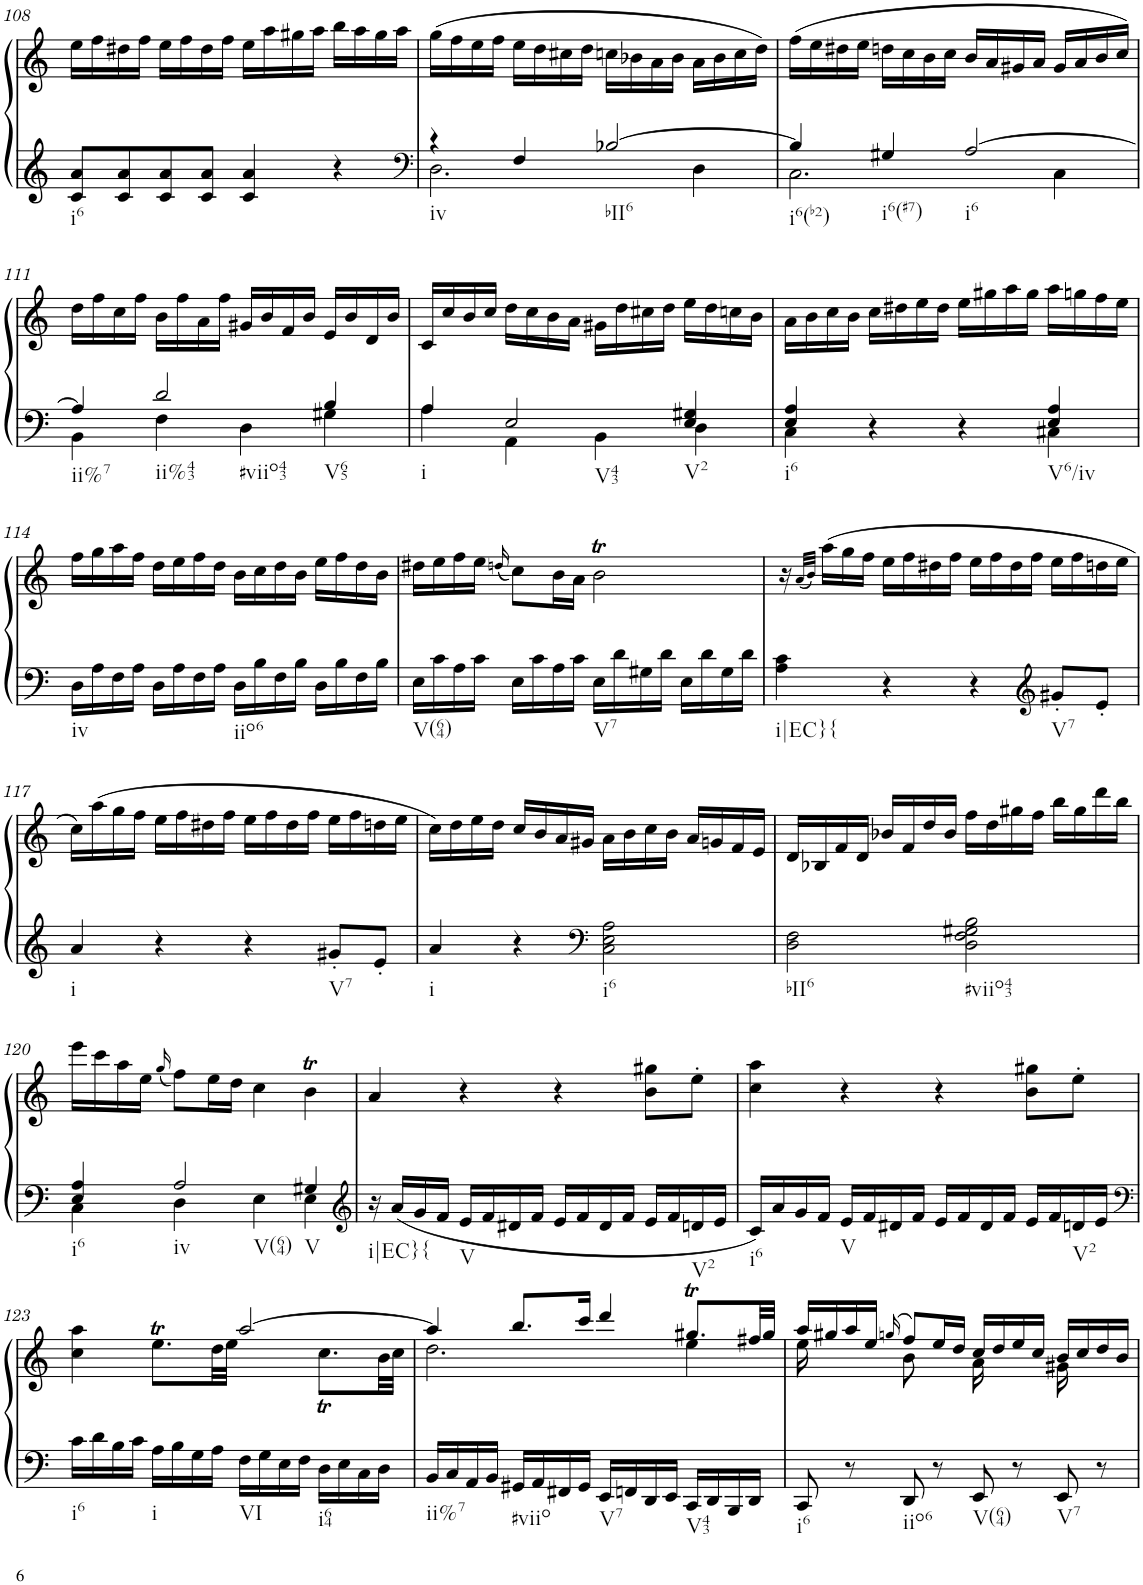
**kern	**kern
*part1	*part1
*staff2	*staff1
*I"Piano	*
*I'Pno.	*
!!LO:PB:g=z
*clefG2	*clefG2
*k[]	*k[]
*M4/4	*M4/4
*met(c)	*met(c)
=108	=108
!LO:TX:b:t=i6	!
8c/ 8a/L	16ee\LL
.	16ff\
8c/ 8a/	16dd#X\
.	16ff\JJ
8c/ 8a/	16ee\LL
.	16ff\
8c/ 8a/J	16dd#\
.	16ff\JJ
4c/ 4a/	16ee\LL
.	16aa\
.	16gg#X\
.	16aa\JJ
4r	16bb\LL
.	16aa\
.	16gg#\
.	16aa\JJ
=109	=109
*clefF4	*
*^	*
!LO:TX:b:t=iv	!	!
4r	2.D\	(16gg\LL
.	.	16ff\
.	.	16ee\
.	.	16ff\JJ
4F/	.	16ee\LL
.	.	16dd\
.	.	16cc#X\
.	.	16dd\JJ
!LO:TX:b:t=bII6	!	!
[2B-X/	.	16ccn\LL
.	.	16b-X\
.	.	16a\
.	.	16b-\JJ
.	4D\	16a\LL
.	.	16b-\
.	.	16cc\
.	.	16dd\JJ)
=110	=110	=110
!LO:TX:b:t=i6(b2)	!	!
4B-/]	2.C\	(16ff\LL
.	.	16ee\
.	.	16dd#X\
.	.	16ee\JJ
!LO:TX:b:t=i6(#7)	!	!
4G#X/	.	16ddn\LL
.	.	16cc\
.	.	16b\
.	.	16cc\JJ
!LO:TX:b:t=i6	!	!
[2A/	.	16b/LL
.	.	16a/
.	.	16g#X/
.	.	16a/JJ
.	4C\	16g#/LL
.	.	16a/
.	.	16b/
.	.	16cc/JJ)
!!LO:LB:g=z
=111	=111	=111
!LO:TX:b:t=ii%7	!	!
4A/]	4BB\	16dd\LL
.	.	16ff\
.	.	16cc\
.	.	16ff\JJ
!LO:TX:b:t=ii%43	!	!
!LO:TX:b:t=#viio43	!	!
2d/	4F\	16b\LL
.	.	16ff\
.	.	16a\
.	.	16ff\JJ
.	4D\	16g#X/LL
.	.	16b/
.	.	16f/
.	.	16b/JJ
!LO:TX:b:t=V65	!	!
4B/	4G#X\	16e/LL
.	.	16b/
.	.	16d/
.	.	16b/JJ
=112	=112	=112
!LO:TX:b:t=i	!	!
4A/	4A\	16c/LL
.	.	16cc/
.	.	16b/
.	.	16cc/JJ
!LO:TX:b:t=V43	!	!
2E/	4AA\	16dd\LL
.	.	16cc\
.	.	16b\
.	.	16a\JJ
.	4BB\	16g#X\LL
.	.	16dd\
.	.	16cc#X\
.	.	16dd\JJ
!LO:TX:b:t=V2	!	!
4E/ 4G#X/	4D\	16ee\LL
.	.	16dd\
.	.	16ccn\
.	.	16b\JJ
=113	=113	=113
!LO:TX:b:t=i6	!	!
4E/ 4A/	4C\	16a\LL
.	.	16b\
.	.	16cc\
.	.	16b\JJ
4r	2ryy	16cc\LL
.	.	16dd#X\
.	.	16ee\
.	.	16dd#\JJ
4r	.	16ee\LL
.	.	16gg#X\
.	.	16aa\
.	.	16gg#\JJ
!LO:TX:b:t=V6/iv	!	!
4E/ 4A/	4C#X\	16aa\LL
.	.	16ggn\
.	.	16ff\
.	.	16ee\JJ
*v	*v	*
!!LO:LB:g=z
=114	=114
!LO:TX:b:t=iv	!
16D\LL	16ff\LL
16A\	16gg\
16F\	16aa\
16A\JJ	16ff\JJ
16D\LL	16dd\LL
16A\	16ee\
16F\	16ff\
16A\JJ	16dd\JJ
!LO:TX:b:t=iio6	!
16D\LL	16b\LL
16B\	16cc\
16F\	16dd\
16B\JJ	16b\JJ
16D\LL	16ee\LL
16B\	16ff\
16F\	16dd\
16B\JJ	16b\JJ
=115	=115
!LO:TX:b:t=V(64)	!
16E\LL	16dd#X\LL
16c\	16ee\
16A\	16ff\
16c\JJ	16ee\JJ
.	(16qddn/
16E\LL	8cc\L)
16c\	.
16A\	16b\L
16c\JJ	16a\JJ
!LO:TX:b:t=V7	!
16E\LL	2bt\
16d\	.
16G#X\	.
16d\JJ	.
16E\LL	.
16d\	.
16G#\	.
16d\JJ	.
=116	=116
!LO:TX:b:t=i|EC}{	!
4A\ 4c\	16r
.	(32qa/LLL
.	32qb/JJJ)
.	(16aa\LL
.	16gg\
.	16ff\JJ
4r	16ee\LL
.	16ff\
.	16dd#X\
.	16ff\JJ
4r	16ee\LL
.	16ff\
.	16dd#\
.	16ff\JJ
*clefG2	*
!LO:TX:b:t=V7	!
8g#X'/L	16ee\LL
.	16ff\
8e'/J	16ddn\
.	16ee\JJ
!!LO:LB:g=z
=117	=117
!LO:TX:b:t=i	!
4a/	16cc\LL)
.	(16aa\
.	16gg\
.	16ff\JJ
4r	16ee\LL
.	16ff\
.	16dd#X\
.	16ff\JJ
4r	16ee\LL
.	16ff\
.	16dd#\
.	16ff\JJ
!LO:TX:b:t=V7	!
8g#X'/L	16ee\LL
.	16ff\
8e'/J	16ddn\
.	16ee\JJ
=118	=118
!LO:TX:b:t=i	!
4a/	16cc\LL)
.	16dd\
.	16ee\
.	16dd\JJ
4r	16cc/LL
.	16b/
.	16a/
.	16g#X/JJ
*clefF4	*
!LO:TX:b:t=i6	!
2C\ 2E\ 2A\	16a\LL
.	16b\
.	16cc\
.	16b\JJ
.	16a/LL
.	16gn/
.	16f/
.	16e/JJ
=119	=119
!LO:TX:b:t=bII6	!
2D\ 2F\	16d/LL
.	16B-X/
.	16f/
.	16d/JJ
.	16b-X/LL
.	16f/
.	16dd/
.	16b-/JJ
!LO:TX:b:t=#viio43	!
2D\ 2F\ 2G#X\ 2B\	16ff\LL
.	16dd\
.	16gg#X\
.	16ff\JJ
.	16bb\LL
.	16gg#\
.	16ddd\
.	16bb\JJ
!!LO:LB:g=z
=120	=120
*^	*
!LO:TX:b:t=i6	!	!
4E/ 4A/	4C\	16eee\LL
.	.	16ccc\
.	.	16aa\
.	.	16ee\JJ
.	.	(16qgg/
!LO:TX:b:t=iv	!	!
!LO:TX:b:t=V(64)	!	!
2A/	4D\	8ff\L)
.	.	16ee\L
.	.	16dd\JJ
.	4E\	4cc\
!LO:TX:b:t=V	!	!
4G#X/	4E\	4bt\
*v	*v	*
=121	=121
*clefG2	*
*^	*
!LO:TX:b:t=i|EC}{	!	!
*v	*v	*
16r	4a/
16a/LL	.
16g/	.
16f/JJ	.
!LO:TX:b:t=V	!
16e/LL	4r
16f/	.
16d#X/	.
16f/JJ	.
16e/LL	4r
16f/	.
16d#/	.
16f/JJ	.
16e/LL	8b\ 8gg#X\L
16f/	.
!LO:TX:b:t=V2	!
16dn/	8ee'\J
16e/JJ	.
=122	=122
!LO:TX:b:t=i6	!
16c/LL	4cc\ 4aa\
16a/	.
16g/	.
16f/JJ	.
!LO:TX:b:t=V	!
16e/LL	4r
16f/	.
16d#X/	.
16f/JJ	.
16e/LL	4r
16f/	.
16d#/	.
16f/JJ	.
16e/LL	8b\ 8gg#X\L
16f/	.
!LO:TX:b:t=V2	!
16dn/	8ee'\J
16e/JJ	.
!!LO:LB:g=z
=123	=123
*clefF4	*
*	*^
!LO:TX:b:t=i6	!	!
16c\LL	4cc\ 4aa\	2.ryy
16d\	.	.
16B\	.	.
16c\JJ	.	.
!LO:TX:b:t=i	!	!
16A\LL	8.eet\L	.
16B\	.	.
16G\	.	.
16A\JJ	32dd\LL	.
.	32ee\JJJ	.
!LO:TX:b:t=VI	!	!
16F\LL	[2aa/	.
16G\	.	.
16E\	.	.
16F\JJ	.	.
!LO:TX:b:t=i64	!	!
16D\LL	.	8.ccT\L
16E\	.	.
16C\	.	.
16D\JJ	.	32b\LL
.	.	32cc\JJJ
=124	=124	=124
!LO:TX:b:t=ii%7	!	!
16BB/LL	4aa/]	2.dd\
16C/	.	.
16AA/	.	.
16BB/JJ	.	.
!LO:TX:b:t=#viio	!	!
16GG#X/LL	8.bb/L	.
16AA/	.	.
16FF#X/	.	.
16GG#/JJ	16ccc/Jk	.
!LO:TX:b:t=V7	!	!
16EE/LL	4ddd/	.
16FFn/	.	.
16DD/	.	.
16EE/JJ	.	.
!LO:TX:b:t=V43	!	!
16CC/LL	8.gg#Xt/L	4ee\
16DD/	.	.
16BBB/	.	.
16DD/JJ	32ff#X/LL	.
.	32gg#/JJJ	.
=125	=125	=125
!LO:TX:b:t=i6	!	!
8CC/	16aa/LL	16ee\
.	16gg#X/	16ryy
8r	16aa/	8ryy
.	16ee/JJ	.
.	(16qggn/	.
!LO:TX:b:t=iio6	!	!
8DD/	8ff/L)	8b\
8r	16ee/L	8ryy
.	16dd/JJ	.
!LO:TX:b:t=V(64)	!	!
8EE/	16cc/LL	16a\
.	16dd/	16ryy
8r	16ee/	8ryy
.	16cc/JJ	.
!LO:TX:b:t=V7	!	!
8EE/	16b/LL	16g#X\
.	16cc/	16ryy
8r	16dd/	8ryy
.	16b/JJ	.
*	*v	*v
=	=
*-	*-
